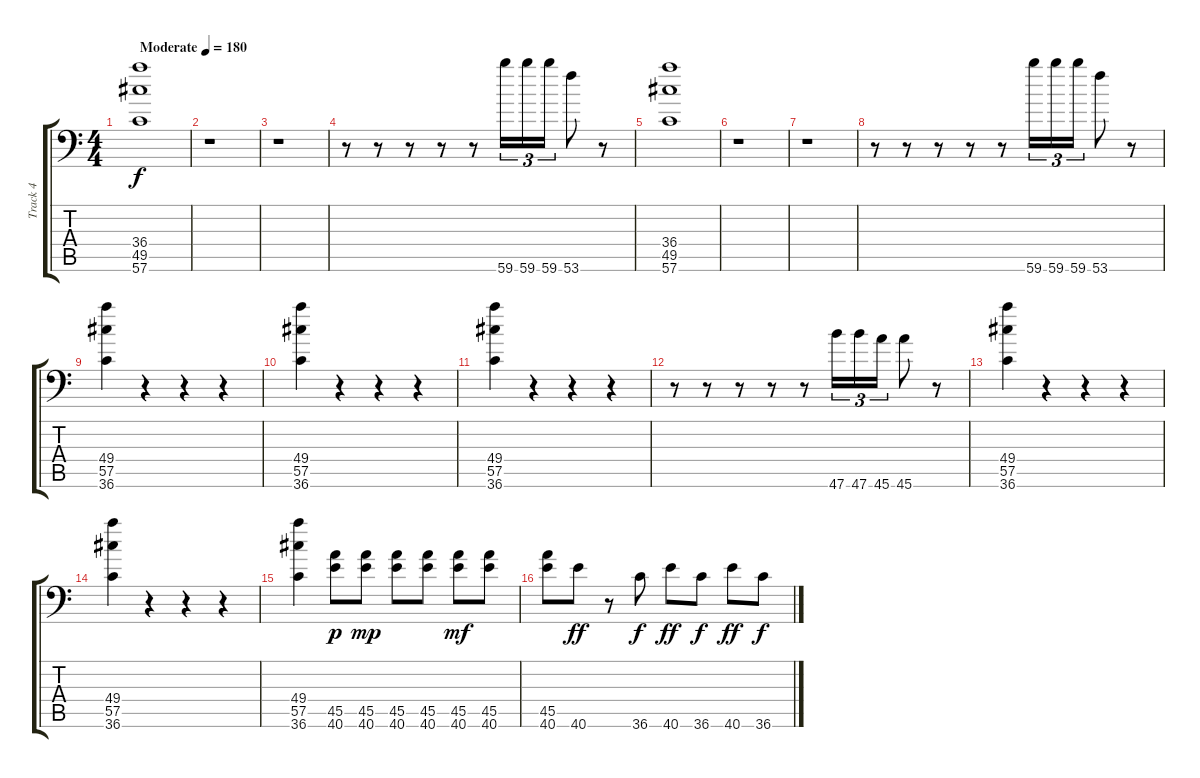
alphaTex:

\track ("Track 4" "Track 4") {instrument acousticgrandpiano}
\staff {score tabs}
\tuning (C-1 C-1 C-1 C-1 C-1 C-1) {hide}
\ts (4 4)
\tempo (180 "Moderate")
\clef f4
\ks c
(36.4 49.5 57.6).1{dy f instrument acousticgrandpiano} |
r.1 |
r.1 |
r.8 r.8 r.8 r.8 r.8 59.6.16{tu (3 2)} 59.6.16{tu (3 2)} 59.6.16{tu (3 2)} 53.6.8 r.8 |
(36.4 49.5 57.6).1 |
r.1 |
r.1 |
r.8 r.8 r.8 r.8 r.8 59.6.16{tu (3 2)} 59.6.16{tu (3 2)} 59.6.16{tu (3 2)} 53.6.8 r.8 |
(49.4 57.5 36.6).4 r.4 r.4 r.4 |
(49.4 57.5 36.6).4 r.4 r.4 r.4 |
(49.4 57.5 36.6).4 r.4 r.4 r.4 |
r.8 r.8 r.8 r.8 r.8 47.6.16{tu (3 2)} 47.6.16{tu (3 2)} 45.6.16{tu (3 2)} 45.6.8 r.8 |
(49.4 57.5 36.6).4 r.4 r.4 r.4 |
(49.4 57.5 36.6).4 r.4 r.4 r.4 |
(49.4 57.5 36.6).4 (45.5 40.6).8{dy p} (45.5 40.6).8{dy mp} (45.5 40.6).8 (45.5 40.6).8 (45.5 40.6).8{dy mf} (45.5 40.6).8 |
(45.5 40.6).8 40.6.8{dy ff} r.8 36.6.8{dy f} 40.6.8{dy ff} 36.6.8{dy f} 40.6.8{dy ff} 36.6.8{dy f}
